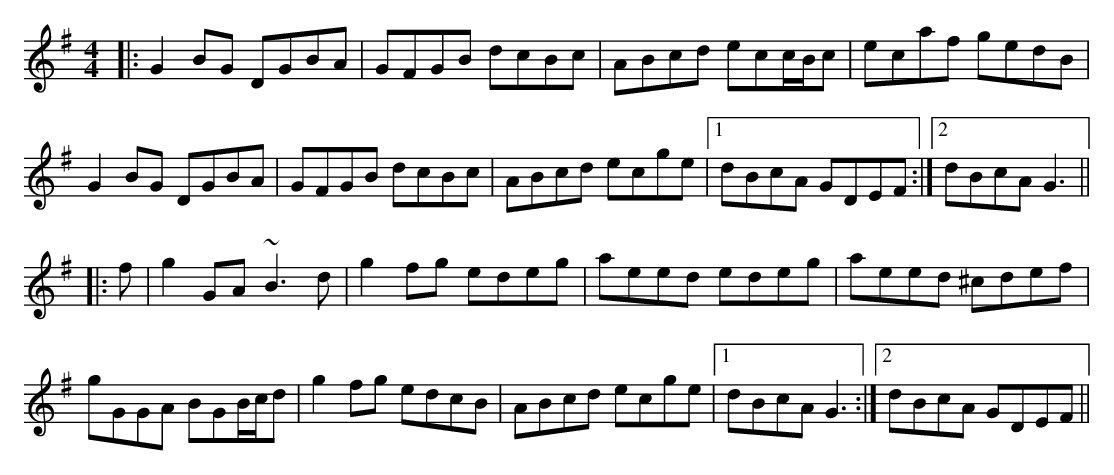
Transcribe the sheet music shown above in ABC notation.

X:1
M:4/4
K:G
|:G2BG DGBA|GFGB dcBc|ABcd ecc/B/c|ecaf gedB|
G2BG DGBA|GFGB dcBc|ABcd ecge|1 dBcA GDEF:|2 dBcA G3||
|:f|g2GA ~B3d|g2fg edeg|aeed edeg|aeed ^cdef|
gGGA BGB/c/d|g2fg edcB|ABcd ecge|1 dBcA G3:|2 dBcA GDEF||
